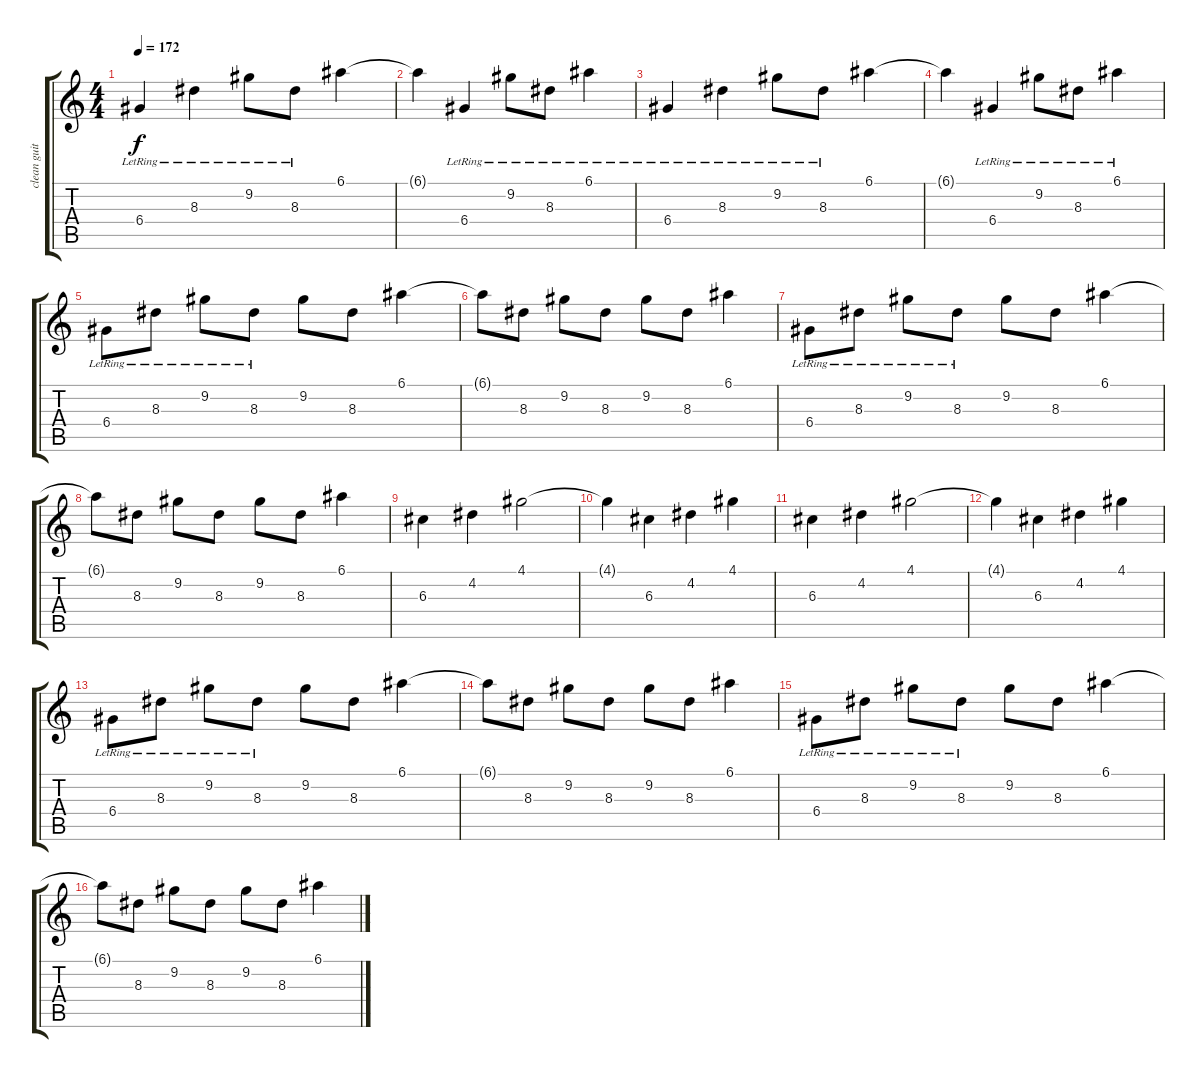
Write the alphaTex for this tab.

\track ("clean guitar one" "clean guit") {instrument electricguitarjazz}
\staff {score tabs}
\tuning (E4 B3 G3 D3 A2 D2) {hide}
\ts (4 4)
\tempo 172
\clef g2
\ks c
6.4{lr}.4{dy f instrument electricguitarjazz} 8.3{lr}.4 9.2{lr}.8 8.3{lr}.8 6.1.4 |
6.1{t}.4 6.4{lr}.4 9.2{lr}.8 8.3{lr}.8 6.1{lr}.4 |
6.4{lr}.4 8.3{lr}.4 9.2{lr}.8 8.3{lr}.8 6.1.4 |
6.1{t}.4 6.4{lr}.4 9.2{lr}.8 8.3{lr}.8 6.1{lr}.4 |
6.4{lr}.8 8.3{lr}.8 9.2{lr}.8 8.3{lr}.8 9.2.8 8.3.8 6.1.4 |
6.1{t}.8 8.3.8 9.2.8 8.3.8 9.2.8 8.3.8 6.1.4 |
6.4{lr}.8 8.3{lr}.8 9.2{lr}.8 8.3{lr}.8 9.2.8 8.3.8 6.1.4 |
6.1{t}.8 8.3.8 9.2.8 8.3.8 9.2.8 8.3.8 6.1.4 |
6.3.4 4.2.4 4.1.2 |
4.1{t}.4 6.3.4 4.2.4 4.1.4 |
6.3.4 4.2.4 4.1.2 |
4.1{t}.4 6.3.4 4.2.4 4.1.4 |
6.4{lr}.8 8.3{lr}.8 9.2{lr}.8 8.3{lr}.8 9.2.8 8.3.8 6.1.4 |
6.1{t}.8 8.3.8 9.2.8 8.3.8 9.2.8 8.3.8 6.1.4 |
6.4{lr}.8 8.3{lr}.8 9.2{lr}.8 8.3{lr}.8 9.2.8 8.3.8 6.1.4 |
6.1{t}.8 8.3.8 9.2.8 8.3.8 9.2.8 8.3.8 6.1.4
